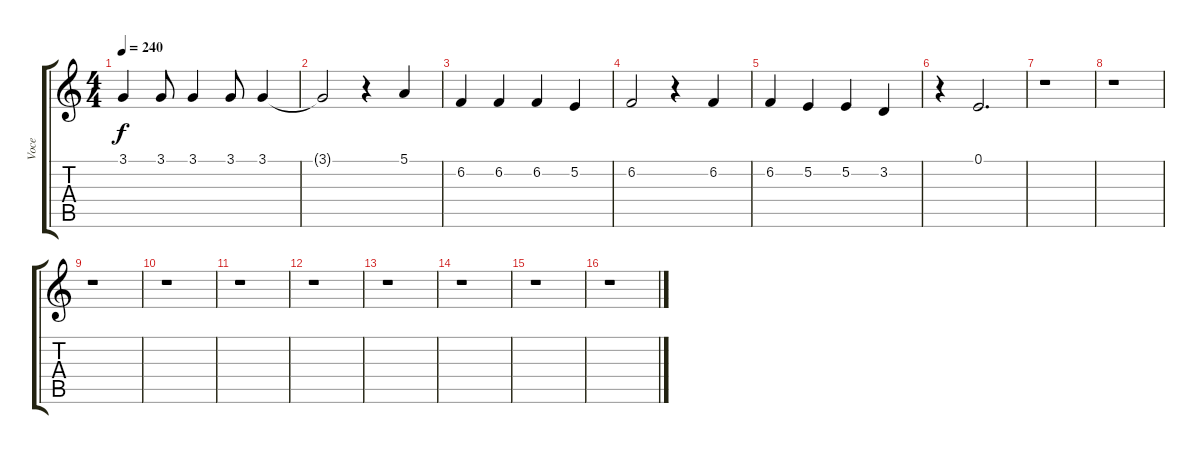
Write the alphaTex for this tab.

\track ("Voce" "Voce") {instrument rockorgan}
\staff {score tabs}
\tuning (E4 B3 G3 D3 A2 E2) {hide}
\ts (4 4)
\tempo 240
\clef g2
\ks c
3.1.4{dy f} 3.1.8 3.1.4 3.1.8 3.1.4 |
3.1{t}.2 r.4 5.1.4 |
6.2.4 6.2.4 6.2.4 5.2.4 |
6.2.2 r.4 6.2.4 |
6.2.4 5.2.4 5.2.4 3.2.4 |
r.4 0.1.2{d} |
r.1 |
r.1 |
r.1 |
r.1 |
r.1 |
r.1 |
r.1 |
r.1 |
r.1 |
r.1
